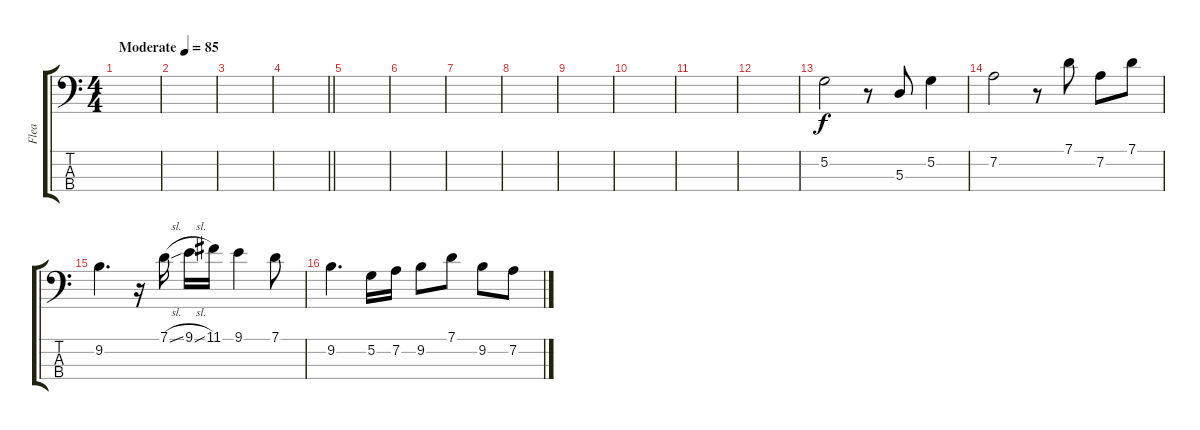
\track ("Flea" "Flea") {instrument electricbassfinger}
\staff {score tabs}
\tuning (G2 D2 A1 E1) {hide}
\ts (4 4)
\tempo (85 "Moderate")
\clef f4
\ks c
|
|
|
\barLineRight lightlight
|
|
|
|
|
|
|
|
|
5.2.2 r.8{beam Up} 5.3.8 5.2.4 |
7.2.2 r.8 7.1.8 7.2.8 7.1.8 |
9.2.4{d} r.16 7.1{sl}.16 9.1{sl}.16 11.1.16 9.1.4 7.1.8 |
9.2.4{d} 5.2.16 7.2.16 9.2.8 7.1.8 9.2.8 7.2.8
